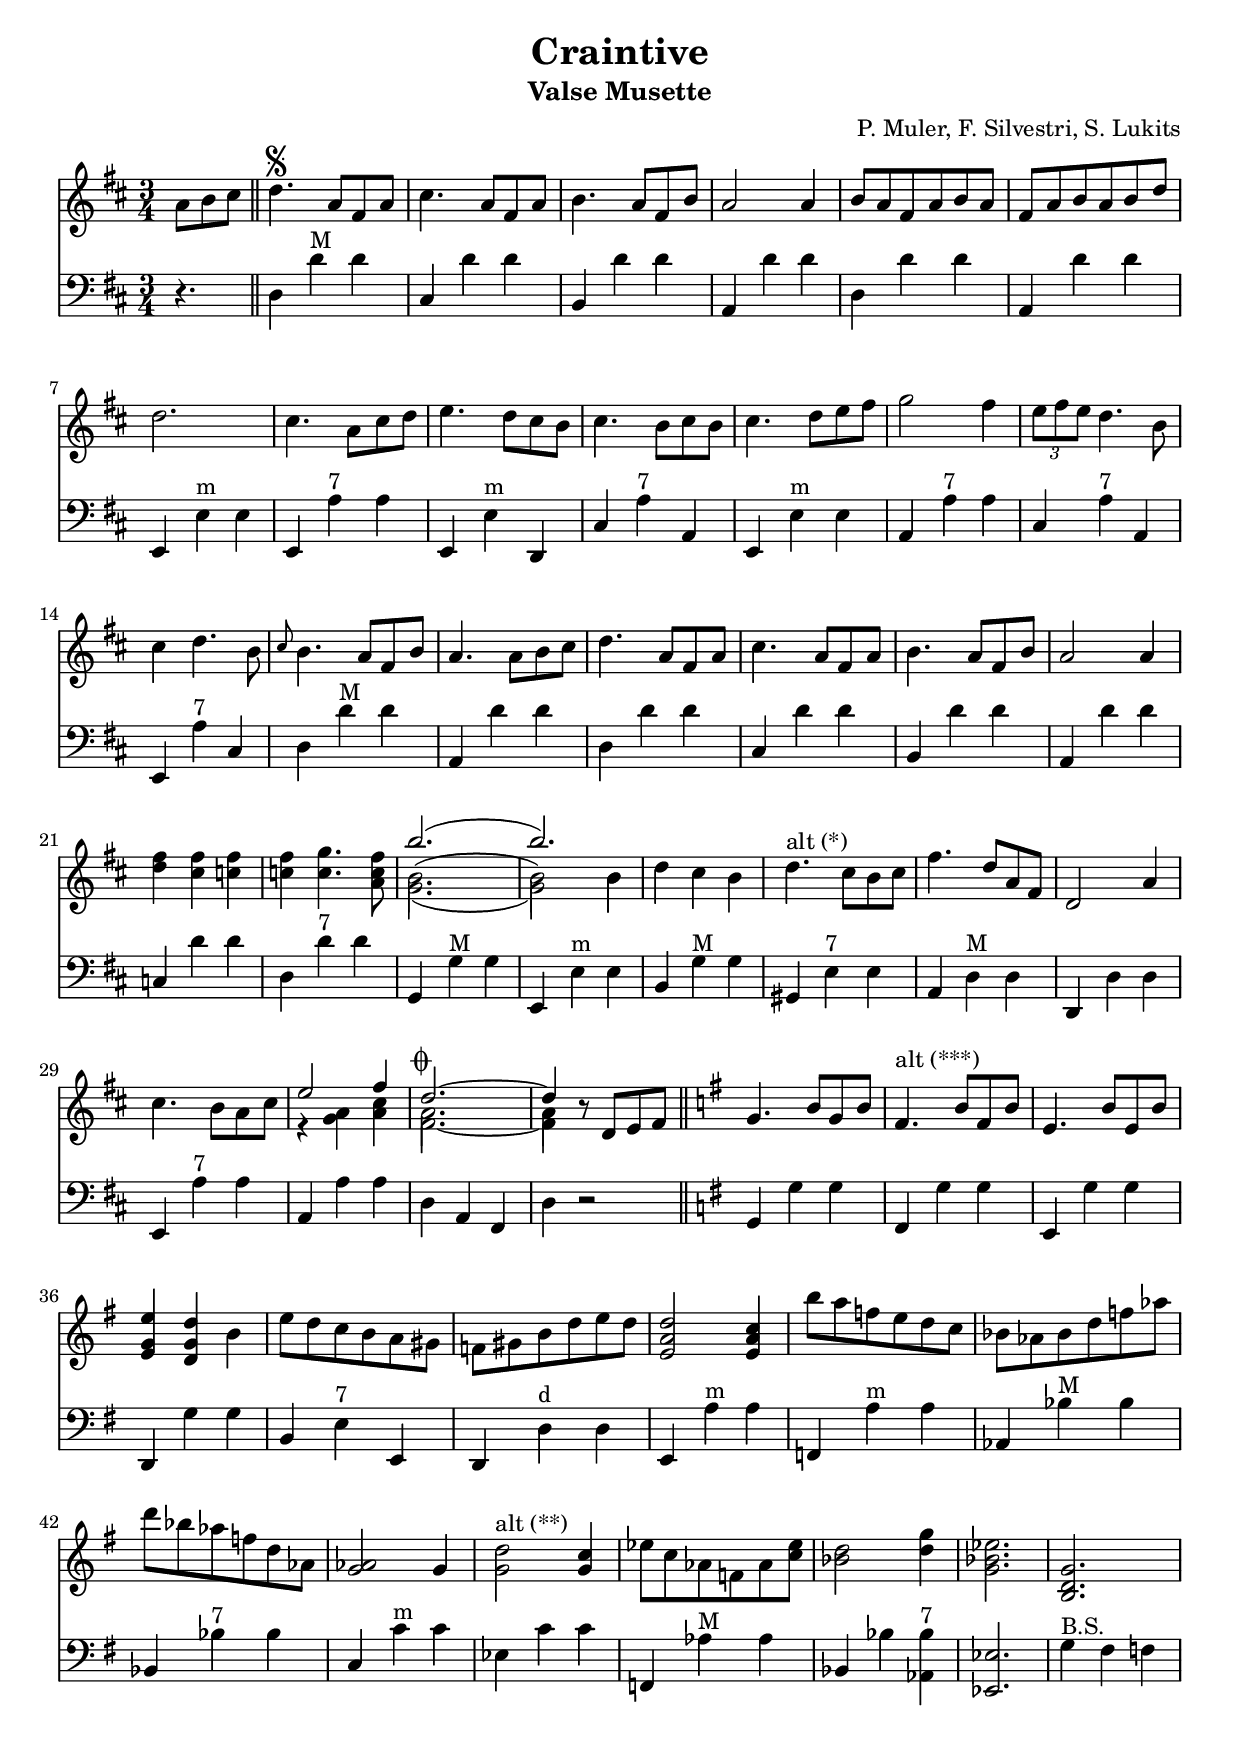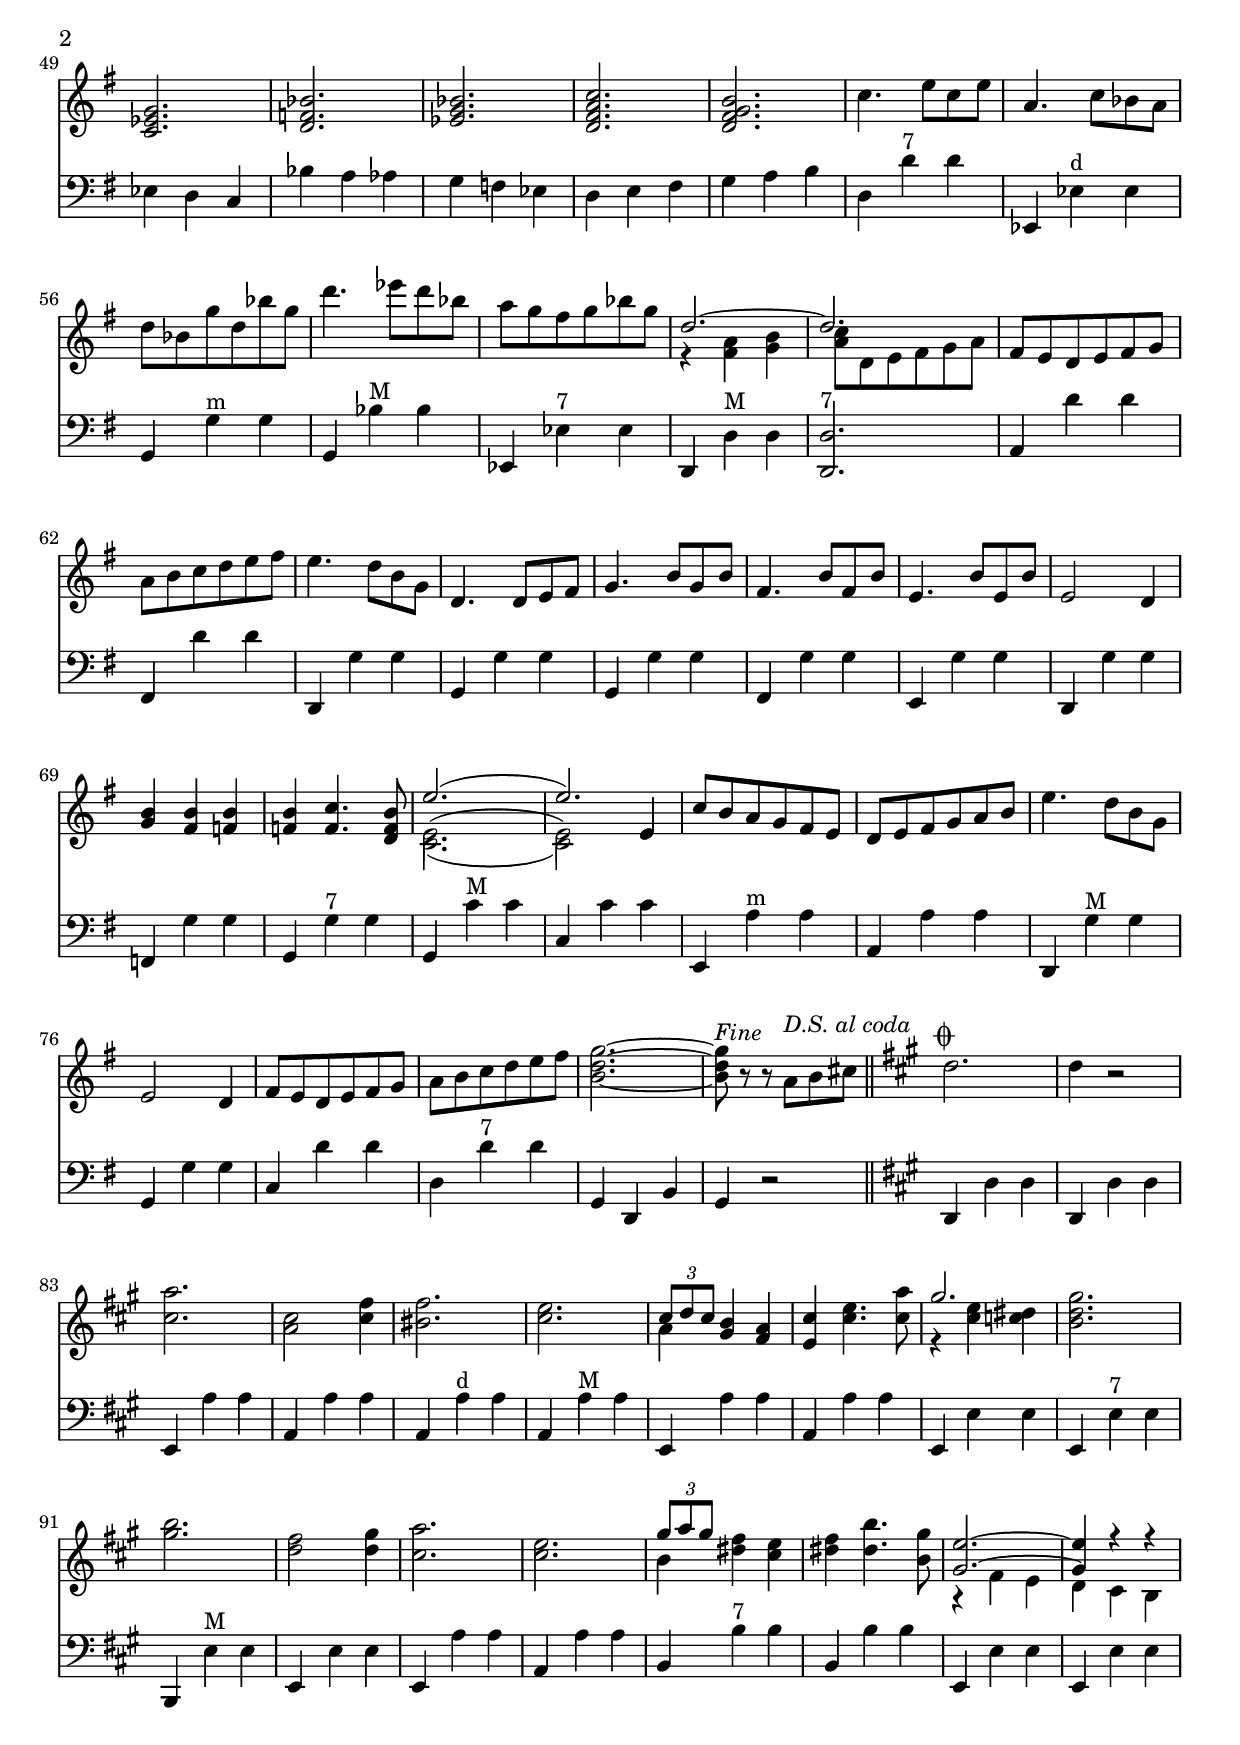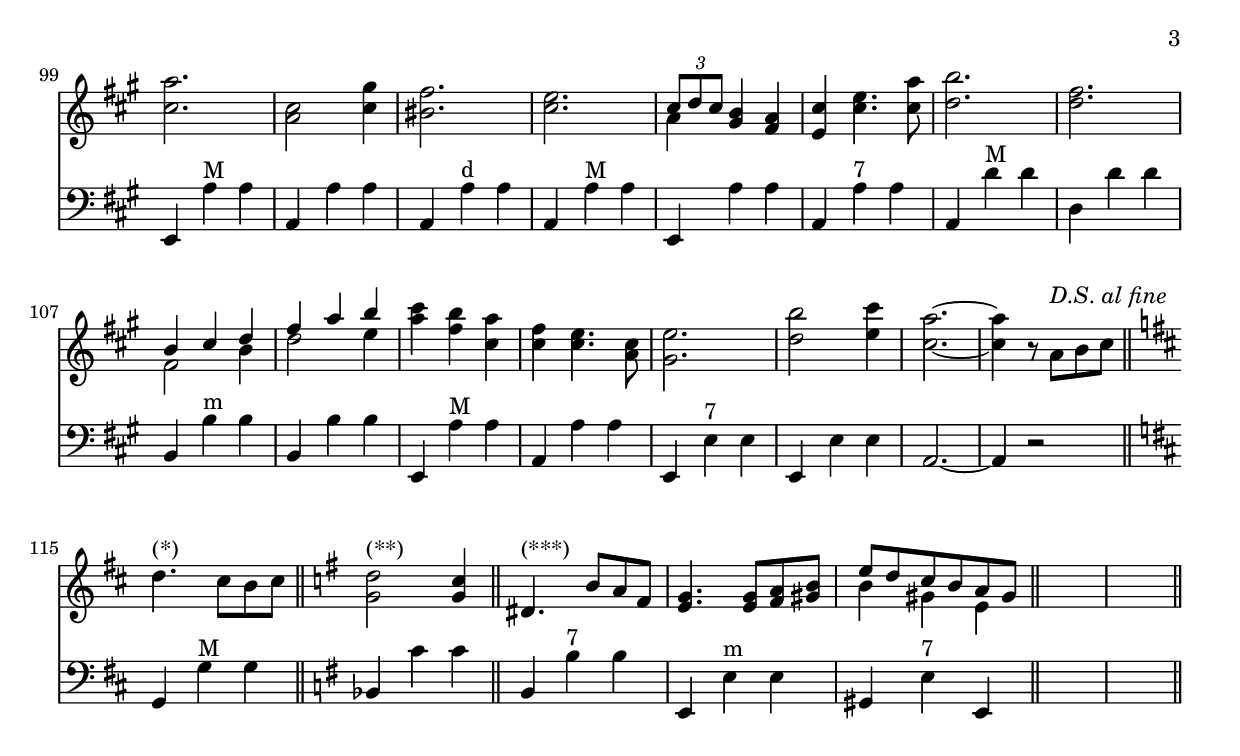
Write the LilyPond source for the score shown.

% lilypond -dpaper-size='"letter"' craintive.ly
\version "2.18.2"
\header {
  title = "Craintive"
  subtitle = "Valse Musette"
  composer = "P. Muler, F. Silvestri, S. Lukits"
}

ignore = \override NoteColumn.ignore-collision = ##t
\score {
<<
\new Staff {
    \relative c'' {
      \clef treble
      \key d \major
      \time 3/4
      \set Score.alternativeNumberingStyle = #'numbers
      \partial 4.
      {a8 b cis} \bar "||" d4.\segno {a8 fis a} |
      cis4. {a8 fis a} |
      b4. {a8 fis b} |
      a2 a4 |
      {b8 a fis a b a} |
      {fis a b a b d} |
%7
      d2. |
      cis4. {a8 cis d} |
      e4. {d8 cis b} |
      cis4. {b8 cis b} |
      cis4. {d8 e fis} |
      g2 fis4 |
      \tuplet 3/2 {e8 fis e} d4. b8 |
%14
      cis4 d4. b8 |
      \grace {cis8} b4. {a8 fis b} |
      a4. {a8 b cis} |
      d4. {a8 fis a} |
      cis4. {a8 fis a} |
      b4. {a8 fis b} |
      a2 a4 |
%21
      <<d fis>> <<cis fis>> <<c fis>> |
      <<c fis>> <<c4. g'>> <<a,8 c fis>> |
      <<
      \new Voice = "first"
      { \voiceTwo g,2._( | g2) \stemDown b4 }
      \new Voice = "second"
      { \voiceTwo b2.^( | b2) \stemDown b4}
      \new Voice = "third"
      { \voiceOne b'2.( | b) }
      >> |
      d,4 cis b |
      d4.^\markup {"alt (*)"} cis8[ b cis] |
      fis4. d8[ a fis] |
      d2 a'4 |
%29
      cis4. b8[ a cis] |

      <<
      \new Voice = "first"
      { \voiceOne e2 fis4 }
      \new Voice = "second"
      { \voiceTwo r4 <<a, g>> <<cis a>> }
    >> |
      <<
      \new Voice = "first"
      { \voiceOne d2.~^\markup {\musicglyph #"scripts.coda"} | d4 }
      \new Voice = "second"
      { \voiceTwo a2. | a4 }
      \new Voice = "third"
      { \voiceTwo fis2.~ | fis4 }
      >> r8 d8[ e fis] \bar "||"
      \key g \major g4. b8[ g b] |
      fis4.^\markup{"alt (***)"} b8[ fis b] |
      e,4. b'8[ e, b'] |
%36
      <<e4 g, e>> <<d g d'>> b |
      e8 d c b a gis |
      f gis b d e d |
      <<e,2 a d>> <<e,4 a c>> |
      b'8 a f e d c |
      bes as bes d f as |
      d bes as f d as |
      <<g2 as>> g4 |
%44
      <<g2^\markup{"alt (**)"} d'>> <<g,4 c>> |
      es8 c as f as <<c es>> |
      <<bes2 d>> <<d4 g>> |
      <<g,2. bes es>> |
      <<b, d g>> |
      <<c, es g>> |
      <<d f bes>> |
      <<es, g bes>>
%51
      <<d, fis a c>> |
      <<d, fis g b>> |
      c4. e8[ c e] |
%begin 
      a,4. c8 bes a |
      d bes g' d bes' g |
      d'4. es8 d bes |
      a g fis g bes g |
      <<
      \new Voice = "first"
      { \voiceOne d2.~ | d2. }
      \new Voice = "second"
      { \voiceTwo r4 <<fis, a>> <<g b>> | <<a8 c>> d, e fis g a}
      >> |
%end      
      % a,4. e'8[ a, e'] |
      % fis,4. e'8[ fis, e'] |
      % e,2 d4 |
      fis8[ e d e fis g] |
      a[ b c d e fis] |
      e4. d8[ b g] |
      d4. d8[ e fis] |
      g4. b8[ g b] |
      fis4. b8[ fis b] |
      e,4. b'8[ e, b'] |
      e,2 d4 |
      <<g b>> <<fis b>> <<f b>> |
      <<f b>> <<f4. c'>> <<d,8 f b>> |
      <<
      \new Voice = "first"
      { \voiceOne e2.( | e) }
      \new Voice = "second"
      { \voiceTwo e,2.^( | e2) \stemUp e4}
      \new Voice = "third"
      { \voiceTwo c2._( | c2) \stemUp e4 }
      >> |
      c'8[ b a g fis e] |
%71
      d[ e fis g a b] |
      e4. d8[ b g] |
      e2 d4 |
      fis8[ e d e fis g] |
      a[ b c d e fis] |
      <<b,2.~ d~ g~>> |
      <<b,8 d g^\markup {\italic "Fine"}>> r8 r8 a,^\markup {
	  \italic "D.S. al coda"
	% }[ b cis] | \break
	}[ b cis] |
      \key a \major d2.^\markup {\musicglyph #"scripts.coda"} |
      d4 r2 |
%80
      <<cis2. a'>> |
      <<a,2 cis>> <<cis4 fis>> |
      <<bis,2. fis'>> |
      <<cis e>> |
      <<
      \new Voice = "first"
      { \voiceOne  \tuplet 3/2 {cis8 d cis}}
      \new Voice = "second"
      { \voiceTwo  a4}
      >>
      <<gis4 b>> <<a fis>> |
      <<e4 cis'>> <<cis4. e>> <<cis8 a'>> |
%86
      <<
      \new Voice = "first"
      { \voiceOne gis2. }
      \new Voice = "second"
      { \voiceTwo r4 <<e cis>> <<dis c>>}
    >>
      <<b2. d gis>> |
      <<gis b>> |
      <<fis2 d>> <<d4 gis>> |
      <<a2. cis,>> |
      <<cis e>> |
      <<
      \new Voice = "first"
      { \voiceOne  \tuplet 3/2 {gis8 a gis}}
      \new Voice = "second"
      { \voiceTwo  b,4}
      >>
      <<dis4 fis>> <<cis e>> |
      <<dis fis>> <<dis4. b'>> <<b,8 gis'>> |
%94
      <<
      \new Voice = "first"
      { \voiceOne  <<e2.~ gis,~>> | <<e'4 gis,>> r r}
      \new Voice = "second"
      { \voiceTwo  r4 fis e | d cis b}
    >> |
      <<cis'2. a'>> |
      <<a,2 cis>> <<cis4 gis'>> |
      <<fis2. bis,>> |
      <<cis e>> |
      <<
      \new Voice = "first"
      { \voiceOne  \tuplet 3/2 {cis8 d cis}}
      \new Voice = "second"
      { \voiceTwo  a4}
      >>
      <<b4 gis>> <<fis a>> |
      <<cis4 e,>> <<cis'4. e>> <<cis8 a'>> |
      <<b2. d,>> |
%103
      <<d fis>> |
      <<
      \new Voice = "first"
      { \voiceOne  b,4 cis d | fis  a b }
      \new Voice = "second"
      { \voiceTwo  fis,2 b4 | d2 e4 }
    >> |
      <<a cis>> <<fis, b>> <<a cis,>> |
      <<cis fis>> <<cis4. e>> <<cis8 a>> |
      <<gis2. e'>> |
      <<d2 b'>> <<e,4 cis'>> |
      <<cis,2.~ a'~>> |
      <<cis,4 a'>> r8 a,^\markup {
	  \italic "D.S. al fine"
	}[ b cis] \bar "||" \break
	  \key d \major  d4.^\markup{"(*)"} cis8[ b cis] \bar "||"
	  \key g \major <<g2^\markup{"(**)"} d'>> <<g,4 c>> \bar "||"
	  dis,4.^\markup{"(***)"} b'8[ a fis]  |
	  <<e4. g>> <<e8[ g>> <<fis a>> <<gis b]>> |
      <<
      \new Voice = "first"
      { \voiceOne  e8[ d c b a gis] }
      \new Voice = "second"
      { \voiceTwo  b4 gis e }
    >>  \bar "||" 
	  { \repeat unfold 1 { s1 } } \bar "||" 
  }
  }

\new Staff {
<<
    \relative c'' {
      \clef bass
      \key d \major
      \time 3/4
      \set Score.alternativeNumberingStyle = #'numbers
      \partial 4.
      r4. \bar "||" d,,4 d'^"M" d |
%2
      cis, d' d |
      b, d' d |
      a, d' d |
      d, d' d |
      a, d' d |
%7
      e,, e'^"m" e |
      e, a'^"7" a |
      e, e'^"m" d, |
      cis' a'^"7" a, |
      e e'^"m" e |
      a, a'^"7" a |
      cis, a'^"7" a, |
%14
      e a'^"7" cis, |
      d d'^"M" d |
      a, d' d |
      d,4 d' d |
%18
      cis, d' d |
      b, d' d |
%20
      a, d' d |
      c, d' d |
      d, d'^"7" d |
      g,, g'^"M" g |
      e, e'^"m" e |
      b g'^"M" g |
      gis, e'^"7" e |
%27
      a, d^"M" d |
      d, d' d |
      e, a'^"7" a |
      a, a' a |
      d, a fis |
      d' r2 \bar "||"
      \key g \major g,4 g' g |
      fis, g' g |
%35
      e, g' g |
      d, g' g |
      b, e^"7" e, |
      d d'^"d" d |
      e, a'^"m" a |
      f, a'^"m" a |
      as, bes'^"M" bes |
%42
      bes, bes'^"7" bes |
      c, c'^"m" c |
      es, c' c |
      f,, as'^"M" as |
      bes, bes' <<as, bes'^"7">> |
      <<es,,2. es'>> |
      g4^"B.S." fis f |
      es d c |
      bes' a as |
      g f es |
%51
      d e fis |
      g a b |
      d, d'^"7" d |
%begin
      es,, es'^"d" es |
      g, g'^"m" g |
      g, bes'^"M" bes |
      es,, es'^"7" es |
      d, d'^"M" d |
      <<d,2. d'^"7">> |
%end
      % fis,, d'' d |
      % d, d' d |
      % a, d' d |
      a4 d' d |
      fis,, d'' d |
      d,, g' g |
      g, g' g |
      g, g' g |
      fis, g' g |
      e, g' g |
      d, g' g |
      f, g' g |
      g, g'^"7" g |
      g, c'^"M" c |
      c, c' c |
      e,, a'^"m" a |
%71
      a, a' a |
      d,, g'^"M" g |
      g, g' g |
      c, d' d |
      d, d'^"7" d |
      g,, d b' |
      g r2 \bar "||"
%78
      \key a \major d4 d' d |
      d, d' d |
      e, a' a |
      a, a' a |
      a, a'^"d" a |
      a, a'^"M" a |
      e, a' a |
      a, a' a |
%86
      e, e' e |
      e, e'^"7" e |
      b, e'^"M" e |
      e, e' e |
      e, a' a |
      a, a' a |
      b, b'^"7" b |
      b, b' b |
%94
      e,, e' e |
      e, e' e |
      e, a'^"M" a |
      a, a' a |
      a, a'^"d" a |
      a, a'^"M" a |
      e, a' a |
      a, a'^"7" a |
      a, d'^"M" d |
%103
      d, d' d |
      b, b'^"m" b |
      b, b' b |
      e,, a'^"M" a |
      a, a' a |
      e, e'^"7" e |
      e, e' e |
      a,2.~ |
      a4 r2 \bar "||"
      \key d \major g4 g'^"M" g \bar "||"
      \key g \major bes, c' c \bar "||"
      b, b'^\markup{"7"} b |
      e,, e'^\markup{"m"} e |
      gis, e'^\markup{"7"} e, \bar "||"
      { \repeat unfold 1 { s1 } } \bar "||" 
}
>>
}
>>
\layout {
  % no indent of first line (stave(s))
    indent = #0
  % no bar numbering
    % \context { \Score \remove "Bar_number_engraver" }
}
}
